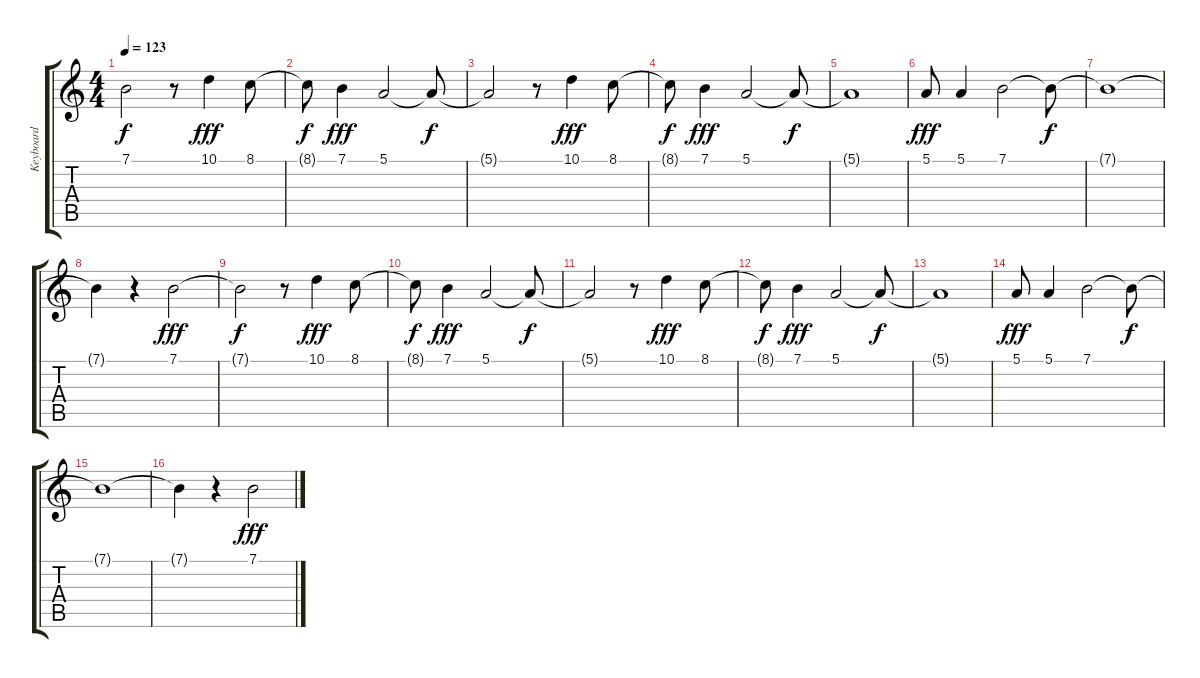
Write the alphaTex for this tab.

\track ("Keyboard" "Keyboard") {instrument pad1newage}
\staff {score tabs}
\tuning (E4 B3 G3 D3 A2 E2) {hide}
\ts (4 4)
\tempo 123
\clef g2
\ks c
7.1{t}.2{dy f} r.8 10.1.4{dy fff} 8.1.8 |
8.1{t}.8{dy f} 7.1.4{dy fff} 5.1.2 5.1{t}.8{dy f} |
5.1{t}.2 r.8 10.1.4{dy fff} 8.1.8 |
8.1{t}.8{dy f} 7.1.4{dy fff} 5.1.2 5.1{t}.8{dy f} |
5.1{t}.1 |
5.1.8{dy fff} 5.1.4 7.1.2 7.1{t}.8{dy f} |
7.1{t}.1 |
7.1{t}.4 r.4 7.1.2{dy fff} |
7.1{t}.2{dy f} r.8 10.1.4{dy fff} 8.1.8 |
8.1{t}.8{dy f} 7.1.4{dy fff} 5.1.2 5.1{t}.8{dy f} |
5.1{t}.2 r.8 10.1.4{dy fff} 8.1.8 |
8.1{t}.8{dy f} 7.1.4{dy fff} 5.1.2 5.1{t}.8{dy f} |
5.1{t}.1 |
5.1.8{dy fff} 5.1.4 7.1.2 7.1{t}.8{dy f} |
7.1{t}.1 |
7.1{t}.4 r.4 7.1.2{dy fff}
